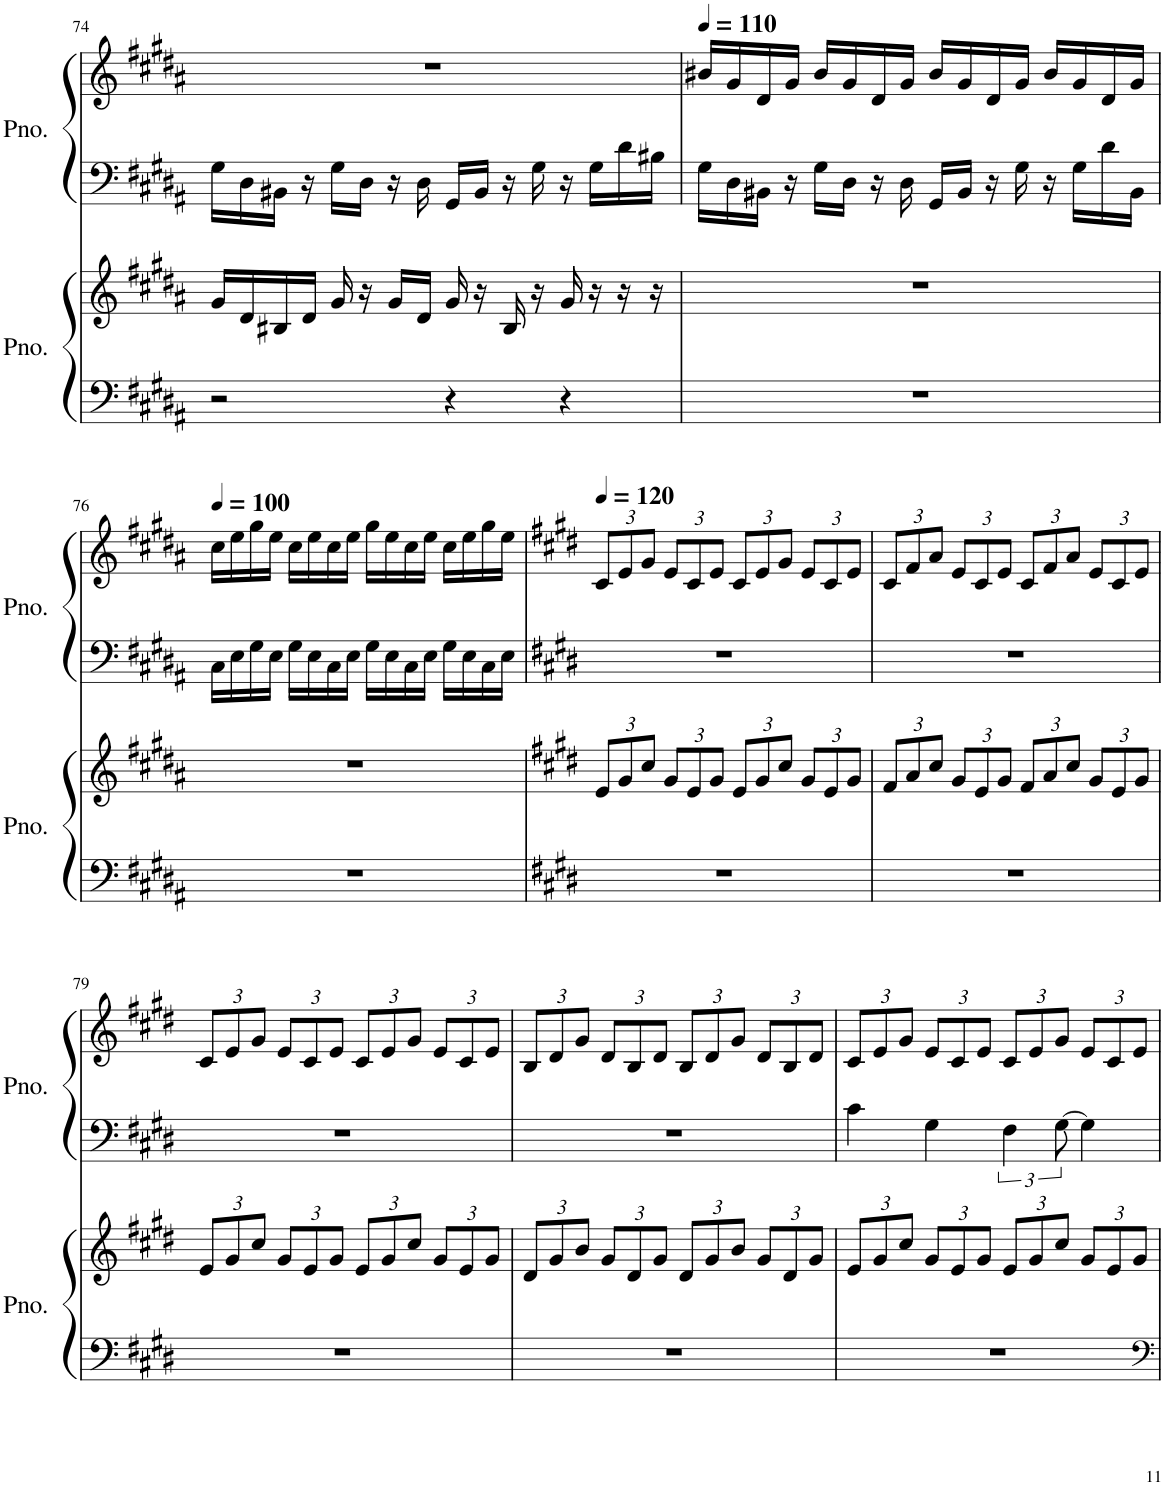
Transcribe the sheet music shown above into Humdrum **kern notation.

**kern	**kern	**kern	**kern
*part2	*part2	*part1	*part1
*staff4	*staff3	*staff2	*staff1
*I"Piano	*	*I"Piano	*
*I'Pno.	*	*I'Pno.	*
!!LO:PB:g=z
*clefF4	*clefG2	*clefF4	*clefG2
*k[f#c#g#d#a#]	*k[f#c#g#d#a#]	*k[f#c#g#d#a#]	*k[f#c#g#d#a#]
*M4/4	*M4/4	*M4/4	*M4/4
=74	=74	=74	=74
2r	16g#/LL	16G#\LL	1r
.	16d#/	16D#\	.
.	16B#X/	16BB#X\JJ	.
.	16d#/JJ	16r	.
.	16g#/	16G#\LL	.
.	16r	16D#\JJ	.
.	16g#/LL	16r	.
.	16d#/JJ	16D#\	.
4r	16g#/	16GG#/LL	.
.	16r	16BB#/JJ	.
.	16B#/	16r	.
.	16r	16G#\	.
4r	16g#/	16r	.
.	16r	16G#\LL	.
.	16r	16d#\	.
.	16r	16B#X\JJ	.
=75	=75	=75	=75
*	*	*	*MM110
1r	1r	16G#\LL	16b#X/LL
.	.	16D#\	16g#/
.	.	16BB#X\JJ	16d#/
.	.	16r	16g#/JJ
.	.	16G#\LL	16b#/LL
.	.	16D#\JJ	16g#/
.	.	16r	16d#/
.	.	16D#\	16g#/JJ
.	.	16GG#/LL	16b#/LL
.	.	16BB#/JJ	16g#/
.	.	16r	16d#/
.	.	16G#\	16g#/JJ
.	.	16r	16b#/LL
.	.	16G#\LL	16g#/
.	.	16d#\	16d#/
.	.	16BB#\JJ	16g#/JJ
!!LO:LB:g=z
=76	=76	=76	=76
*	*	*	*MM100
1r	1r	16C#\LL	16cc#\LL
.	.	16E\	16ee\
.	.	16G#\	16gg#\
.	.	16E\JJ	16ee\JJ
.	.	16G#\LL	16cc#\LL
.	.	16E\	16ee\
.	.	16C#\	16cc#\
.	.	16E\JJ	16ee\JJ
.	.	16G#\LL	16gg#\LL
.	.	16E\	16ee\
.	.	16C#\	16cc#\
.	.	16E\JJ	16ee\JJ
.	.	16G#\LL	16cc#\LL
.	.	16E\	16ee\
.	.	16C#\	16gg#\
.	.	16E\JJ	16ee\JJ
=77	=77	=77	=77
*k[f#c#g#d#]	*k[f#c#g#d#]	*k[f#c#g#d#]	*k[f#c#g#d#]
*	*Xbrackettup	*	*Xbrackettup
*	*	*	*MM120
1r	12e/L	1r	12c#/L
.	12g#/	.	12e/
.	12cc#/J	.	12g#/J
.	12g#/L	.	12e/L
.	12e/	.	12c#/
.	12g#/J	.	12e/J
.	12e/L	.	12c#/L
.	12g#/	.	12e/
.	12cc#/J	.	12g#/J
.	12g#/L	.	12e/L
.	12e/	.	12c#/
.	12g#/J	.	12e/J
=78	=78	=78	=78
1r	12f#/L	1r	12c#/L
.	12a/	.	12f#/
.	12cc#/J	.	12a/J
.	12g#/L	.	12e/L
.	12e/	.	12c#/
.	12g#/J	.	12e/J
.	12f#/L	.	12c#/L
.	12a/	.	12f#/
.	12cc#/J	.	12a/J
.	12g#/L	.	12e/L
.	12e/	.	12c#/
.	12g#/J	.	12e/J
!!LO:LB:g=z
=79	=79	=79	=79
1r	12e/L	1r	12c#/L
.	12g#/	.	12e/
.	12cc#/J	.	12g#/J
.	12g#/L	.	12e/L
.	12e/	.	12c#/
.	12g#/J	.	12e/J
.	12e/L	.	12c#/L
.	12g#/	.	12e/
.	12cc#/J	.	12g#/J
.	12g#/L	.	12e/L
.	12e/	.	12c#/
.	12g#/J	.	12e/J
=80	=80	=80	=80
1r	12d#/L	1r	12B/L
.	12g#/	.	12d#/
.	12b/J	.	12g#/J
.	12g#/L	.	12d#/L
.	12d#/	.	12B/
.	12g#/J	.	12d#/J
.	12d#/L	.	12B/L
.	12g#/	.	12d#/
.	12b/J	.	12g#/J
.	12g#/L	.	12d#/L
.	12d#/	.	12B/
.	12g#/J	.	12d#/J
=81	=81	=81	=81
1r	12e/L	4c#\	12c#/L
.	12g#/	.	12e/
.	12cc#/J	.	12g#/J
.	12g#/L	4G#\	12e/L
.	12e/	.	12c#/
.	12g#/J	.	12e/J
.	12e/L	6F#\	12c#/L
.	12g#/	.	12e/
.	12cc#/J	[12G#\	12g#/J
.	12g#/L	4G#\]	12e/L
.	12e/	.	12c#/
.	12g#/J	.	12e/J
=	=	=	=
*-	*-	*-	*-
